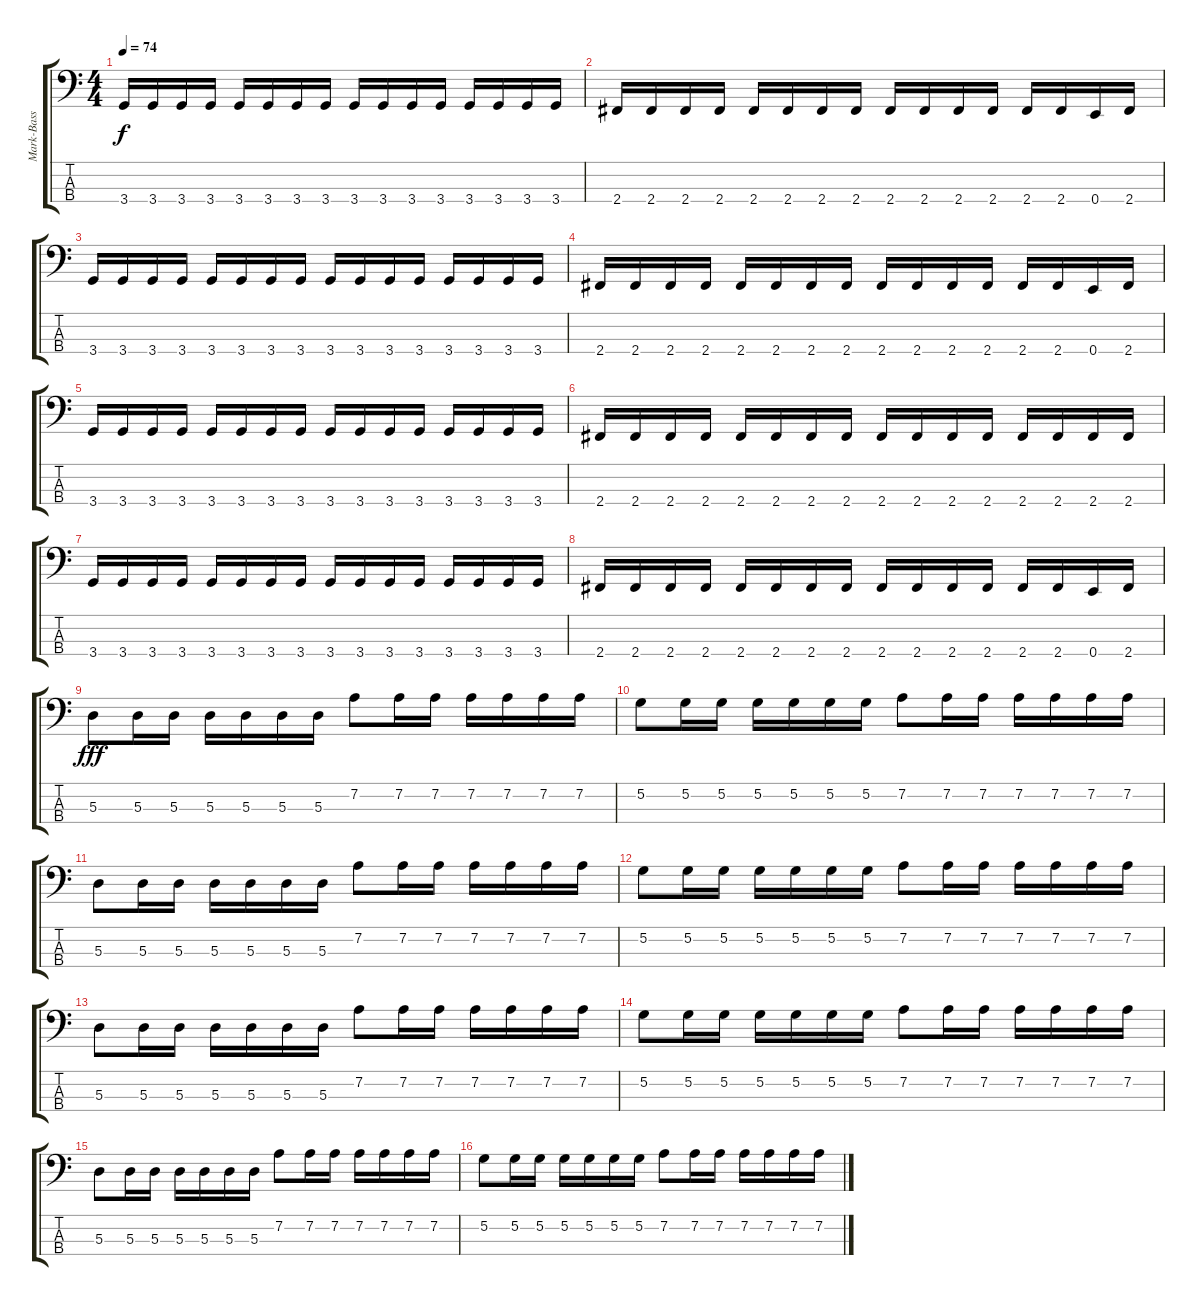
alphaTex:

\track ("Mark-Bass" "Mark-Bass") {instrument electricbassfinger}
\staff {score tabs}
\tuning (G2 D2 A1 E1) {hide}
\ts (4 4)
\tempo 74
\clef f4
\ks c
3.4.16{dy f} 3.4.16 3.4.16 3.4.16 3.4.16 3.4.16 3.4.16 3.4.16 3.4.16 3.4.16 3.4.16 3.4.16 3.4.16 3.4.16 3.4.16 3.4.16 |
2.4.16 2.4.16 2.4.16 2.4.16 2.4.16 2.4.16 2.4.16 2.4.16 2.4.16 2.4.16 2.4.16 2.4.16 2.4.16 2.4.16 0.4.16 2.4.16 |
3.4.16 3.4.16 3.4.16 3.4.16 3.4.16 3.4.16 3.4.16 3.4.16 3.4.16 3.4.16 3.4.16 3.4.16 3.4.16 3.4.16 3.4.16 3.4.16 |
2.4.16 2.4.16 2.4.16 2.4.16 2.4.16 2.4.16 2.4.16 2.4.16 2.4.16 2.4.16 2.4.16 2.4.16 2.4.16 2.4.16 0.4.16 2.4.16 |
3.4.16 3.4.16 3.4.16 3.4.16 3.4.16 3.4.16 3.4.16 3.4.16 3.4.16 3.4.16 3.4.16 3.4.16 3.4.16 3.4.16 3.4.16 3.4.16 |
2.4.16 2.4.16 2.4.16 2.4.16 2.4.16 2.4.16 2.4.16 2.4.16 2.4.16 2.4.16 2.4.16 2.4.16 2.4.16 2.4.16 2.4.16 2.4.16 |
3.4.16 3.4.16 3.4.16 3.4.16 3.4.16 3.4.16 3.4.16 3.4.16 3.4.16 3.4.16 3.4.16 3.4.16 3.4.16 3.4.16 3.4.16 3.4.16 |
2.4.16 2.4.16 2.4.16 2.4.16 2.4.16 2.4.16 2.4.16 2.4.16 2.4.16 2.4.16 2.4.16 2.4.16 2.4.16 2.4.16 0.4.16 2.4.16 |
5.3.8{dy fff} 5.3.16 5.3.16 5.3.16 5.3.16 5.3.16 5.3.16 7.2.8 7.2.16 7.2.16 7.2.16 7.2.16 7.2.16 7.2.16 |
5.2.8 5.2.16 5.2.16 5.2.16 5.2.16 5.2.16 5.2.16 7.2.8 7.2.16 7.2.16 7.2.16 7.2.16 7.2.16 7.2.16 |
5.3.8 5.3.16 5.3.16 5.3.16 5.3.16 5.3.16 5.3.16 7.2.8 7.2.16 7.2.16 7.2.16 7.2.16 7.2.16 7.2.16 |
5.2.8 5.2.16 5.2.16 5.2.16 5.2.16 5.2.16 5.2.16 7.2.8 7.2.16 7.2.16 7.2.16 7.2.16 7.2.16 7.2.16 |
5.3.8 5.3.16 5.3.16 5.3.16 5.3.16 5.3.16 5.3.16 7.2.8 7.2.16 7.2.16 7.2.16 7.2.16 7.2.16 7.2.16 |
5.2.8 5.2.16 5.2.16 5.2.16 5.2.16 5.2.16 5.2.16 7.2.8 7.2.16 7.2.16 7.2.16 7.2.16 7.2.16 7.2.16 |
5.3.8 5.3.16 5.3.16 5.3.16 5.3.16 5.3.16 5.3.16 7.2.8 7.2.16 7.2.16 7.2.16 7.2.16 7.2.16 7.2.16 |
5.2.8 5.2.16 5.2.16 5.2.16 5.2.16 5.2.16 5.2.16 7.2.8 7.2.16 7.2.16 7.2.16 7.2.16 7.2.16 7.2.16
